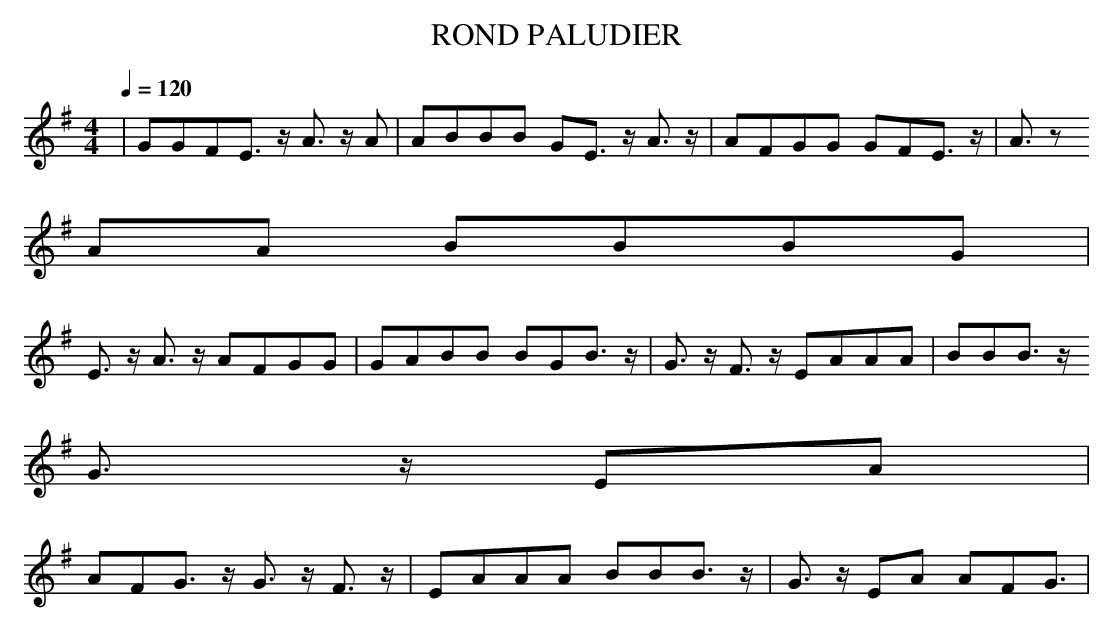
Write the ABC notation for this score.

X:1
T:ROND PALUDIER
M:4/4
L:1/8
Q:1/4=120
K:G
|GGFE3/2 z/2 A3/2 z/2 A|ABBB GE3/2 z/2 A3/2 z/2 |AFGG GFE3/2 z/2 |A3/2 z
/2 AA BBBG|
E3/2 z/2 A3/2 z/2 AFGG|GABB BGB3/2 z/2 |G3/2 z/2 F3/2 z/2 EAAA|BBB3/2 z/
2 G3/2 z/2 EA|
AFG3/2 z/2 G3/2 z/2 F3/2 z/2 |EAAA BBB3/2 z/2 |G3/2 z/2 EA AFG3/2|
